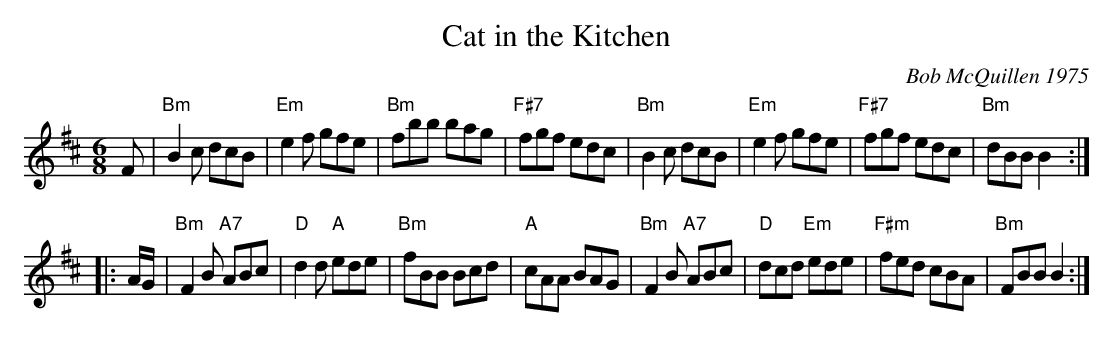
X:1
T:Cat in the Kitchen
C:Bob McQuillen 1975
M:6/8
K:Bm
F |\
"Bm"B2c dcB | "Em"e2f gfe | "Bm"fbb bag | "F#7"fgf edc |\
"Bm"B2c dcB | "Em"e2f gfe | "F#7"fgf edc | "Bm"dBB B2 :|
|: A/G/ |\
"Bm"F2B "A7"ABc | "D"d2d "A"ede | "Bm"fBB Bcd | "A"cAA BAG |\
"Bm"F2B "A7"ABc | "D"dcd "Em"ede | "F#m"fed cBA | "Bm"FBB B2 :|
